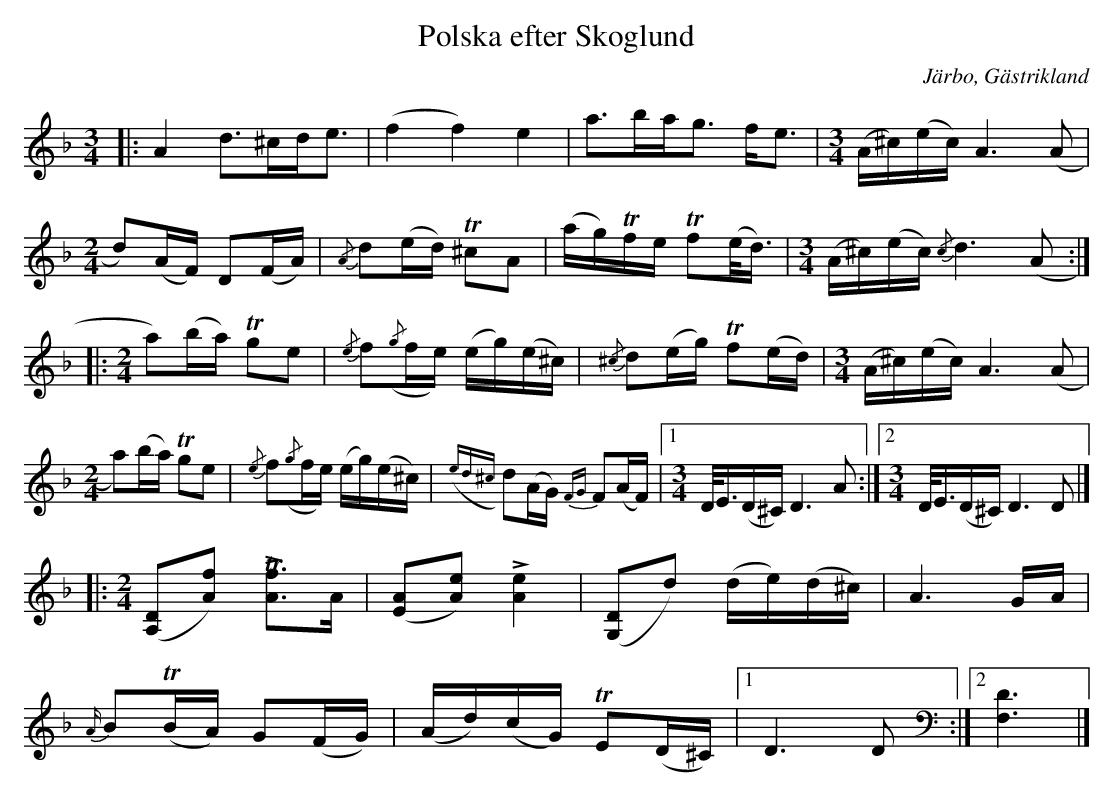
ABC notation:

X:1
T: Polska efter Skoglund
O: Järbo, Gästrikland
M: 3/4
L: 1/16
K: Dm
|:A4d2>^c2d2<e2 | (f4f4) e4| a2>b2a2<g2 f2<e2|[M:3/4] (A^c)(ec) A6 (A2 |
[M:2/4] d2)(AF) D2(FA) |{/A}d2(ed)  T^c2A2 |(ag)Tfe  Tf2(e<d) |[M:3/4] (A^c)(ec) {/c}d4>(A4:|
|:[M:2/4]a2)(ba) Tg2e2 | {/e}f2({/g}fe) (eg)(e^c) | {/^c}d2(eg) Tf2(ed) |[M:3/4] (A^c)(ec) A6 (A2|
[M:2/4] a2)(ba)  Tg2e2| {/e}f2({/g}fe) (eg)(e^c)| ({ed^c}d2)(AG)  {FG}F2(AF)|[1 [M:3/4] D<E(D^C)  D4>A4:|[2[M:3/4] D<E(D^C)  D4>D4|]
|:[M:2/4]([A,2D2][A2f2]) L[A2Tf2]>A2 | ([E2A2][A2e2]) L[A4e4] | ([G,2D2]d2) (de)(d^c) | A6GA |
{A/}B2T(BA) G2(FG) | (Ad)(cG) TE2(D^C) |[1 D4>D4 :|[2 [F,6D6] |]
